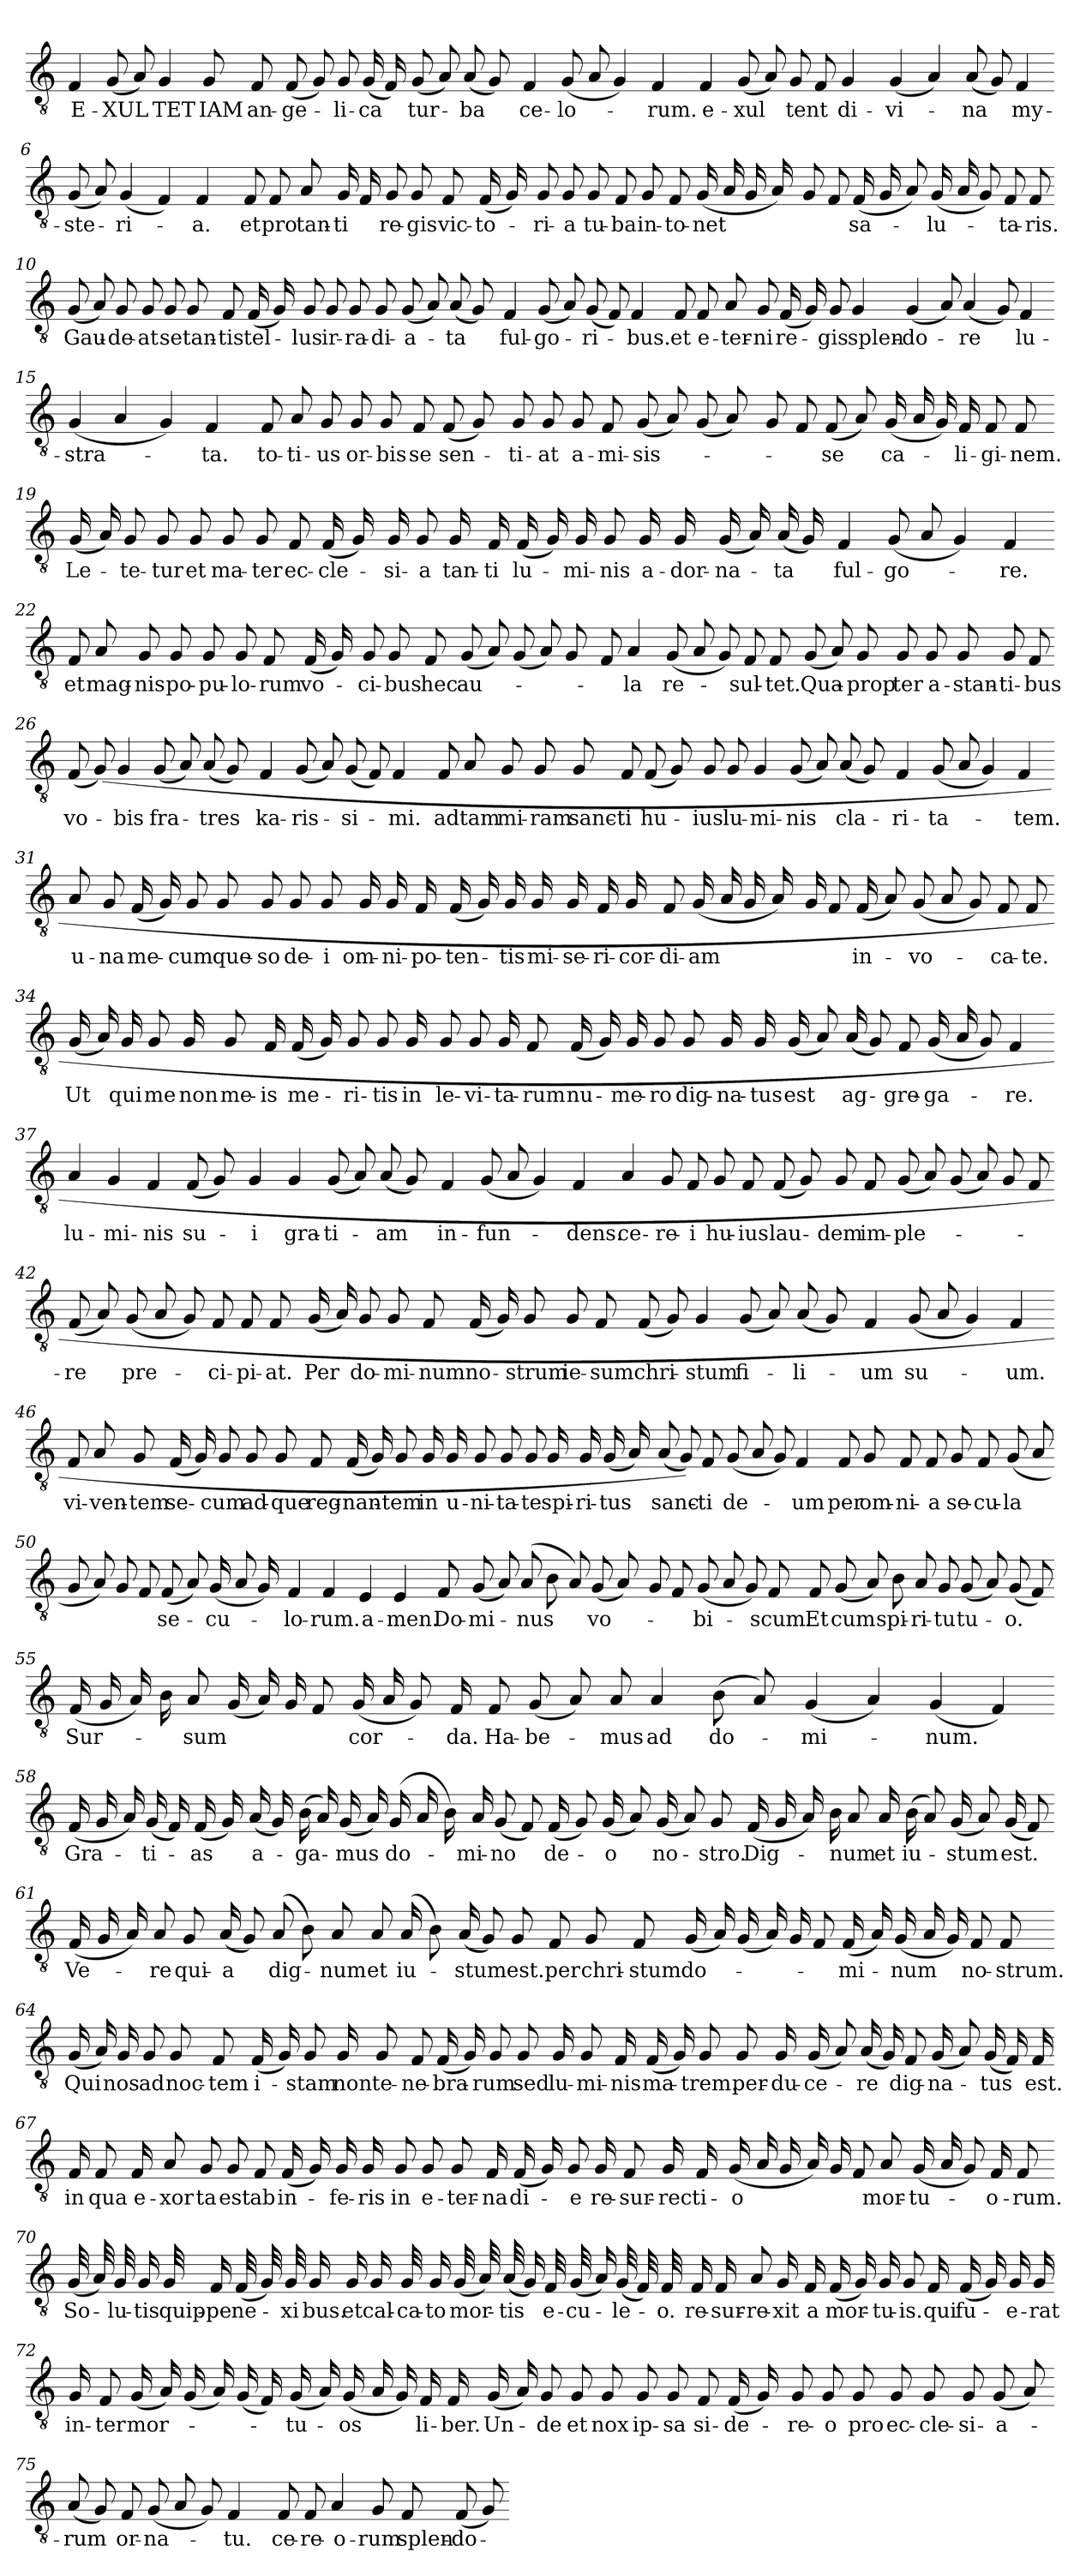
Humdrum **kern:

**kern	**text
*part1	*part1
*staff1	*staff1
*clefGv2	*
*k[]	*
=1	=1
4F	E-
(8G	XUL
8A)	.
4G	-TET
8G	IAM
8F	an-
=2-	=2-
(8F	-ge-
8G)	.
8G	-li-
(16G	-ca
16F)	.
(8G	tur-
8A)	.
(8A	-ba
8G)	.
=3-	=3-
4F	ce-
(8G	-lo-
8A	.
4G)	.
4F	-rum.
=4-	=4-
4F	e-
(8G	xul
8A)	.
8G	-tent
8F	.
4G	di-
=5-	=5-
(4G	-vi-
4A)	.
(8A	-na
8G)	.
4F	my-
=6-	=6-
(8G	-ste-
8A)	.
(4G	-ri-
4F)	.
4F	-a.
=7-	=7-
8F	et
8F	pro
8A	tan-
16G	-ti
16F	.
8G	re-
8G	-gis
8F	vic-
(16F	-to-
16G)	.
=8-	=8-
8G	-ri-
8G	-a
8G	tu-
8F	-ba
8G	in-
8F	-to-
(16G	-net
16A	.
16G	.
16A)	.
=9-	=9-
8G	.
8F	.
(16F	sa-
16G	.
8A)	.
(16G	-lu-
16A	.
8G)	.
8F	-ta-
8F	-ris.
=10-	=10-
(8G	Gau-
8A)	.
8G	-de-
8G	-at
8G	se
8G	tan-
8F	-tis
(16F	tel-
16G)	.
=11-	=11-
8G	-lus
8G	ir-
8G	-ra-
8G	-di-
(8G	-a-
8A)	.
(8A	-ta
8G)	.
=12-	=12-
4F	ful-
(8G	-go-
8A)	.
(8G	-ri-
8F)	.
4F	-bus.
=13-	=13-
8F	et
8F	e-
8A	-ter-
8G	-ni
(16F	re-
16G)	.
8G	-gis
4G	splen-
=14-	=14-
(4G	-do-
8A)	.
(4A	-re
8G)	.
4F	lu-
=15-	=15-
(4G	-stra-
4A	.
4G)	.
4F	-ta.
=16-	=16-
8F	to-
8A	-ti-
8G	-us
8G	or-
8G	-bis
8F	se
(8F	sen-
8G)	.
=17-	=17-
8G	-ti-
8G	-at
8G	a-
8F	-mi-
(8G	-sis-
8A)	.
(8G	.
8A)	.
=18-	=18-
8G	.
8F	.
(8F	-se
8A)	.
(16G	ca-
16A	.
16G)	.
16F	-li-
8F	-gi-
8F	-nem.
=19-	=19-
(16G	Le-
16A)	.
8G	-te-
8G	-tur
8G	et
8G	ma-
8G	-ter
8F	ec-
(16F	-cle-
16G)	.
=20-	=20-
16G	-si-
8G	-a
16G	tan-
16F	-ti
(16F	lu-
16G)	.
16G	-mi-
8G	-nis
16G	a-
16G	-dor-
(16G	-na-
16A)	.
(16A	-ta
16G)	.
=21-	=21-
4F	ful-
(8G	-go-
8A	.
4G)	.
4F	-re.
=22-	=22-
8F	et
8A	mag-
8G	-nis
8G	po-
8G	-pu-
8G	-lo-
8F	-rum
(16F	vo-
16G)	.
=23-	=23-
8G	-ci-
8G	-bus
8F	hec
(8G	au-
8A)	.
(8G	.
8A)	.
8G	.
=24-	=24-
8F	.
4A	-la
(8G	re-
8A	.
8G)	.
8F	-sul-
8F	-tet.
=25-	=25-
(8G	Qua-
8A)	.
8G	prop
8G	-ter
8G	a-
8G	-stan-
8G	-ti-
8F	-bus
=26-	=26-
(8F	vo-
(8G)	.
4G	-bis
(8G	fra-
8A)	.
(8A	-tres
8G)	.
=27-	=27-
4F	ka-
(8G	-ris-
8A)	.
(8G	-si-
8F)	.
4F	-mi.
=28-	=28-
8F	ad
8A	tam
8G	mi-
8G	-ram
8G	sanc-
8F	-ti
(8F	hu-
8G)	.
=29-	=29-
8G	-ius
8G	lu-
4G	-mi-
(8G	-nis
8A)	.
(8A	cla-
8G)	.
=30-	=30-
4F	-ri-
(8G	-ta-
8A	.
4G)	.
4F	-tem.
=31-	=31-
8A	u-
8G	-na
(16F	me-
16G)	.
8G	-cum
8G	que-
8G	-so
8G	de-
8G	-i
=32-	=32-
16G	om-
16G	-ni-
16F	-po-
(16F	-ten-
16G)	.
16G	-tis
16G	mi-
16G	-se-
16F	-ri-
16G	-cor-
8F	-di-
(16G	-am
16A	.
16G	.
16A)	.
=33-	=33-
16G	.
8F	.
(16F	in-
8A)	.
(8G	-vo-
8A	.
8G)	.
8F	-ca-
8F	-te.
=34-	=34-
(16G	Ut
16A)	.
16G	qui
8G	me
16G	non
8G	me-
16F	-is
(16F	me-
16G)	.
8G	-ri-
8G	-tis
16G	in
=35-	=35-
8G	le-
8G	-vi-
16G	-ta-
8F	-rum
(16F	nu-
16G)	.
16G	-me-
8G	-ro
8G	dig-
16G	-na-
16G	-tus
=36-	=36-
(16G	est
8A)	.
(16A	ag-
8G)	.
8F	-gre-
(16G	-ga-
16A	.
8G)	.
4F	-re.
=37-	=37-
4A	lu-
4G	-mi-
4F	-nis
(8F	su-
8G)	.
=38-	=38-
4G	-i
4G	gra-
(8G	-ti-
8A)	.
(8A	-am
8G)	.
=39-	=39-
4F	in-
(8G	-fun-
8A	.
4G)	.
4F	-dens.
=40-	=40-
4A	ce-
8G	-re-
8F	-i
8G	hu-
8F	-ius
(8F	lau-
8G)	.
=41-	=41-
8G	-dem
8F	im-
(8G	-ple-
8A)	.
(8G	.
8A)	.
8G	.
8F	.
=42-	=42-
(8F	-re
8A)	.
(8G	pre-
8A	.
8G)	.
8F	-ci-
8F	-pi-
8F	-at.
=43-	=43-
(16G	Per
16A)	.
8G	do-
8G	-mi-
8F	-num
(16F	no-
16G)	.
8G	-strum
8G	ie-
8F	-sum
=44-	=44-
(8F	chri-
8G)	.
4G	-stum
(8G	fi-
8A)	.
(8A	-li-
8G)	.
=45-	=45-
4F	-um
(8G	su-
8A	.
4G)	.
4F	-um.
=46-	=46-
8F	vi-
8A	-ven-
8G	-tem
(16F	se-
16G)	.
8G	-cum
8G	ad-
8G	-que
8F	reg-
=47-	=47-
(16F	-nan-
16G)	.
8G	-tem
16G	in
16G	u-
8G	-ni-
8G	-ta-
8G	-te
16G	spi-
16G	-ri-
(16G	-tus
16A)	.
=48-	=48-
(8A	sanc-
8G))	.
8F	-ti
(8G	de-
8A	.
8G)	.
4F	-um
=49-	=49-
8F	per
8G	om-
8F	-ni-
8F	-a
8G	se-
8F	-cu-
(8G	-la
8A	.
=50-	=50-
8G	.
8A)	.
8G	.
8F	.
(8F	se-
8A)	.
(16G	-cu-
8A	.
16G)	.
=51-	=51-
4F	-lo-
4F	-rum.
4E	a-
4E	-men.
=52-	=52-
8F	Do-
(8G	-mi-
8A)	.
(8A	-nus
8B	.
8A)	.
(8G	vo-
8A)	.
=53-	=53-
8G	.
8F	.
(8G	-bi-
8A	.
8G)	.
8F	-scum.
8F	Et
(8G	cum
=54-	=54-
8A)	.
8B	spi-
8A	-ri-
8G	-tu
(8G	tu-
8A)	.
(8G	-o.
8F)	.
=55-	=55-
(16F	Sur-
16G	.
16A)	.
16B	.
8A	-sum
(16G	.
16A)	.
16G	.
8F	.
(16G	cor-
16A	.
8G)	.
16F	-da.
=56-	=56-
8F	Ha-
(8G	-be-
8A)	.
8A	-mus
4A	ad
(8B	do-
8A)	.
=57-	=57-
(4G	-mi-
4A)	.
(4G	-num.
4F)	.
=58-	=58-
(16F	Gra-
16G	.
16A)	.
(16G	-ti-
16F)	.
(16F	-as
16G)	.
(16A	a-
16G)	.
(16B	-ga-
16A)	.
(16G	-mus
16A)	.
(16G	do-
16A	.
16B)	.
=59-	=59-
16A	-mi-
(8G	-no
8F)	.
(16F	de-
8G)	.
(16G	-o
8A)	.
(16G	no-
8A)	.
8G	-stro.
=60-	=60-
(16F	Dig-
16G	.
16A)	.
16B	.
8A	-num
16A	et
(16B	iu-
8A)	.
(16G	-stum
8A)	.
(16G	est.
8F)	.
=61-	=61-
(16F	Ve-
16G	.
16A)	.
8A	-re
8G	qui-
(16A	-a
8G)	.
(8A	dig-
8B)	.
8A	-num
=62-	=62-
8A	et
(16A	iu-
8B)	.
(16A	-stum
8G)	.
8G	est.
8F	per
8G	chri-
8F	-stum
=63-	=63-
(16G	do-
16A)	.
(16G	.
16A)	.
16G	.
8F	.
(16F	-mi-
16A)	.
(16G	-num
16A	.
16G)	.
8F	no-
8F	-strum.
=64-	=64-
(16G	Qui
16A)	.
16G	nos
8G	ad
8G	noc-
8F	-tem
(16F	i-
16G)	.
8G	-stam
16G	non
8G	te-
=65-	=65-
8F	-ne-
(16F	-bra-
16G)	.
8G	-rum
8G	sed
16G	lu-
8G	-mi-
16F	-nis
(16F	ma-
16G)	.
8G	-trem.
=66-	=66-
8G	per-
16G	-du-
(16G	-ce-
8A)	.
(16A	-re
16G)	.
8F	dig-
(16G	-na-
8A)	.
(16G	-tus
16F)	.
16F	est.
=67-	=67-
16F	in
8F	qua
16F	e-
8A	xor
8G	-ta
8G	est
8F	ab
(16F	in-
16G)	.
16G	-fe-
16G	-ris
=68-	=68-
8G	in
8G	e-
8G	-ter-
16F	-na
(16F	di-
16G)	.
8G	-e
16G	re-
8F	-sur-
16G	rec
16F	-ti-
=69-	=69-
(16G	-o
16A	.
16G	.
16A)	.
16G	.
8F	.
8A	mor-
(16G	-tu-
16A	.
8G)	.
16F	-o-
8F	-rum.
=70-	=70-
(32G	So-
32A)	.
32G	-lu-
16G	-tis
32G	quip-
16F	-pe
(32F	ne-
32G)	.
32G	xi
16G	-bus.
16G	et
16G	cal-
32G	-ca-
16G	-to
(32G	mor-
32A)	.
(32A	-tis
16G)	.
32F	e-
(32G	-cu-
16A)	.
(32G	-le-
32F)	.
32F	-o.
=71-	=71-
16F	re-
16F	-sur-
8A	-re-
16G	-xit
16F	a
(16F	mor-
16G)	.
16G	-tu-
8G	-is.
16F	qui
(16F	fu-
16G)	.
16G	-e-
16G	-rat
=72-	=72-
16G	in-
8F	-ter
(16G	mor-
16A)	.
(16G	.
16A)	.
(16G	.
16F)	.
(16G	-tu-
16A)	.
(16G	-os
16A	.
16G)	.
16F	li-
16F	-ber.
=73-	=73-
(16G	Un-
16A)	.
8G	-de
8G	et
8G	nox
8G	ip-
8G	-sa
8F	si-
(16F	-de-
16G)	.
=74-	=74-
8G	-re-
8G	-o
8G	pro
8G	ec-
8G	-cle-
8G	-si-
(8G	-a-
8A)	.
=75-	=75-
(8A	-rum
8G)	.
8F	or-
(8G	-na-
8A	.
8G)	.
4F	-tu.
=76-	=76-
8F	ce-
8F	-re-
4A	-o-
8G	-rum
8F	splen-
(8F	-do-
8G)	.
=-	=-
*-	*-
